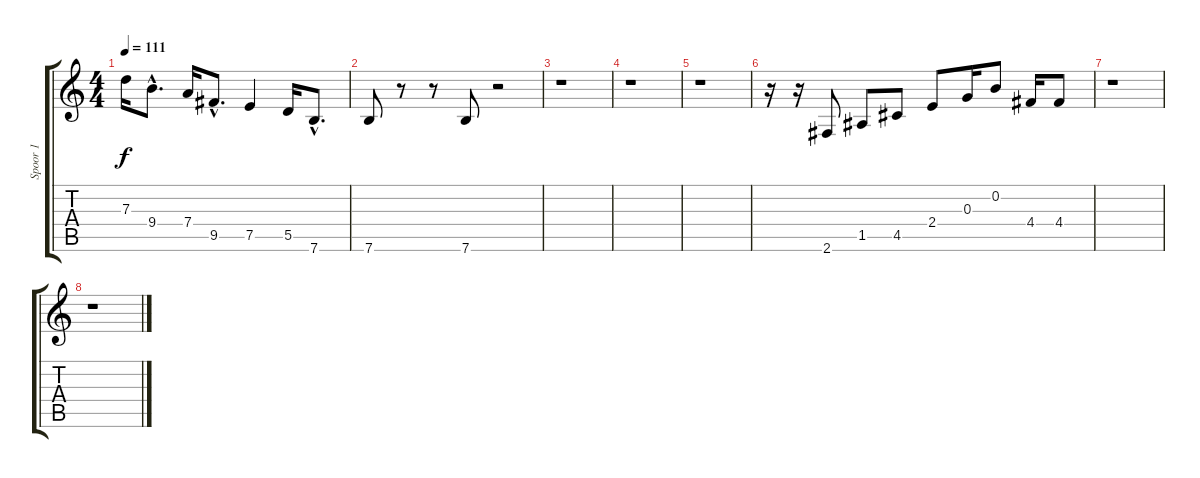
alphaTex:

\track ("Spoor 1" "Spoor 1") {instrument electricguitarjazz}
\staff {score tabs}
\tuning (E4 B3 G3 D3 A2 E2) {hide}
\ts (4 4)
\tempo 111
\clef g2
\ks c
7.3.16{dy f} 9.4{hac}.8{d} 7.4.16 9.5{hac}.8{d} 7.5.4 5.5.16 7.6{hac}.8{d} |
7.6.8 r.8 r.8 7.6.8 r.2 |
r.1 |
r.1 |
r.1 |
r.16 r.16 2.6.8 1.5.8 4.5.8 2.4.8 0.3.16 0.2.8 4.4.16 4.4.8 |
r.1 |
r.1
